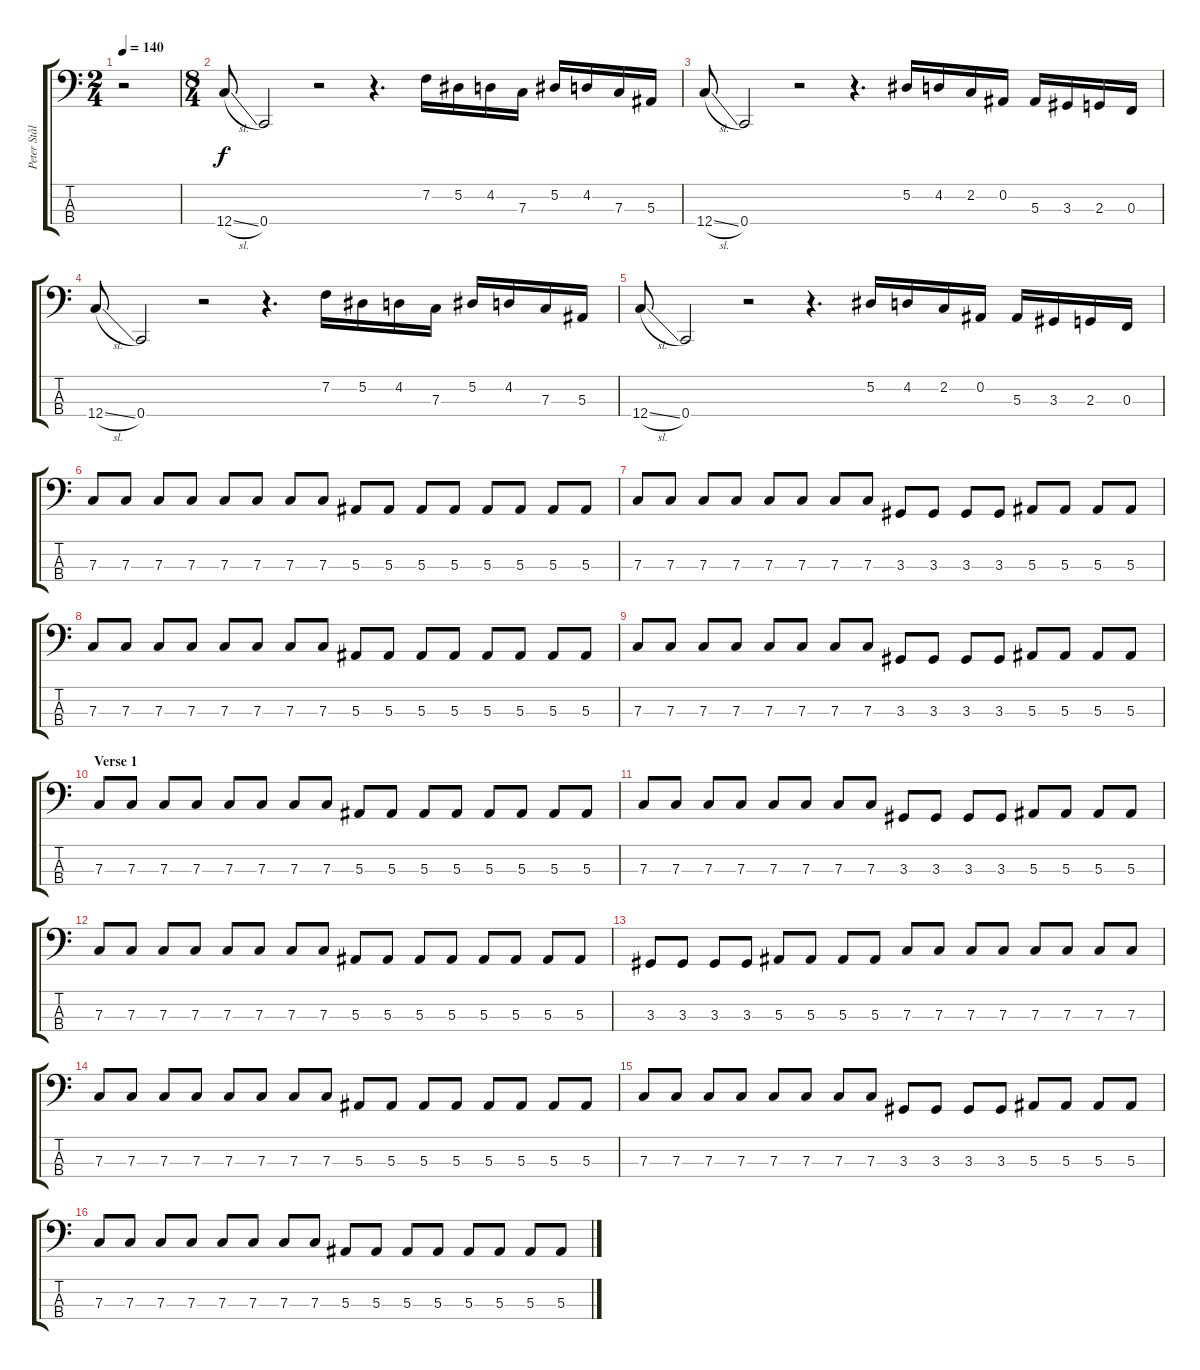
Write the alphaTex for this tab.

\track ("Peter Stålfors - Bass" "Peter Stål") {instrument electricbasspick}
\staff {score tabs}
\tuning (Eb2 Bb1 F1 C1) {hide}
\ts (2 4)
\tempo 140
\clef f4
\ks c
r.2{dy f instrument electricbasspick} |
\ts (8 4)
12.4{sl}.8 0.4.2 r.2 r.4{d} 7.2.16 5.2.16 4.2.16 7.3.16 5.2.16 4.2.16 7.3.16 5.3.16 |
12.4{sl}.8 0.4.2 r.2 r.4{d} 5.2.16 4.2.16 2.2.16 0.2.16 5.3.16 3.3.16 2.3.16 0.3.16 |
12.4{sl}.8 0.4.2 r.2 r.4{d} 7.2.16 5.2.16 4.2.16 7.3.16 5.2.16 4.2.16 7.3.16 5.3.16 |
12.4{sl}.8 0.4.2 r.2 r.4{d} 5.2.16 4.2.16 2.2.16 0.2.16 5.3.16 3.3.16 2.3.16 0.3.16 |
7.3.8 7.3.8 7.3.8 7.3.8 7.3.8 7.3.8 7.3.8 7.3.8 5.3.8 5.3.8 5.3.8 5.3.8 5.3.8 5.3.8 5.3.8 5.3.8 |
7.3.8 7.3.8 7.3.8 7.3.8 7.3.8 7.3.8 7.3.8 7.3.8 3.3.8 3.3.8 3.3.8 3.3.8 5.3.8 5.3.8 5.3.8 5.3.8 |
7.3.8 7.3.8 7.3.8 7.3.8 7.3.8 7.3.8 7.3.8 7.3.8 5.3.8 5.3.8 5.3.8 5.3.8 5.3.8 5.3.8 5.3.8 5.3.8 |
7.3.8 7.3.8 7.3.8 7.3.8 7.3.8 7.3.8 7.3.8 7.3.8 3.3.8 3.3.8 3.3.8 3.3.8 5.3.8 5.3.8 5.3.8 5.3.8 |
\section ("" "Verse 1")
7.3.8 7.3.8 7.3.8 7.3.8 7.3.8 7.3.8 7.3.8 7.3.8 5.3.8 5.3.8 5.3.8 5.3.8 5.3.8 5.3.8 5.3.8 5.3.8 |
7.3.8 7.3.8 7.3.8 7.3.8 7.3.8 7.3.8 7.3.8 7.3.8 3.3.8 3.3.8 3.3.8 3.3.8 5.3.8 5.3.8 5.3.8 5.3.8 |
7.3.8 7.3.8 7.3.8 7.3.8 7.3.8 7.3.8 7.3.8 7.3.8 5.3.8 5.3.8 5.3.8 5.3.8 5.3.8 5.3.8 5.3.8 5.3.8 |
3.3.8 3.3.8 3.3.8 3.3.8 5.3.8 5.3.8 5.3.8 5.3.8 7.3.8 7.3.8 7.3.8 7.3.8 7.3.8 7.3.8 7.3.8 7.3.8 |
7.3.8 7.3.8 7.3.8 7.3.8 7.3.8 7.3.8 7.3.8 7.3.8 5.3.8 5.3.8 5.3.8 5.3.8 5.3.8 5.3.8 5.3.8 5.3.8 |
7.3.8 7.3.8 7.3.8 7.3.8 7.3.8 7.3.8 7.3.8 7.3.8 3.3.8 3.3.8 3.3.8 3.3.8 5.3.8 5.3.8 5.3.8 5.3.8 |
7.3.8 7.3.8 7.3.8 7.3.8 7.3.8 7.3.8 7.3.8 7.3.8 5.3.8 5.3.8 5.3.8 5.3.8 5.3.8 5.3.8 5.3.8 5.3.8
